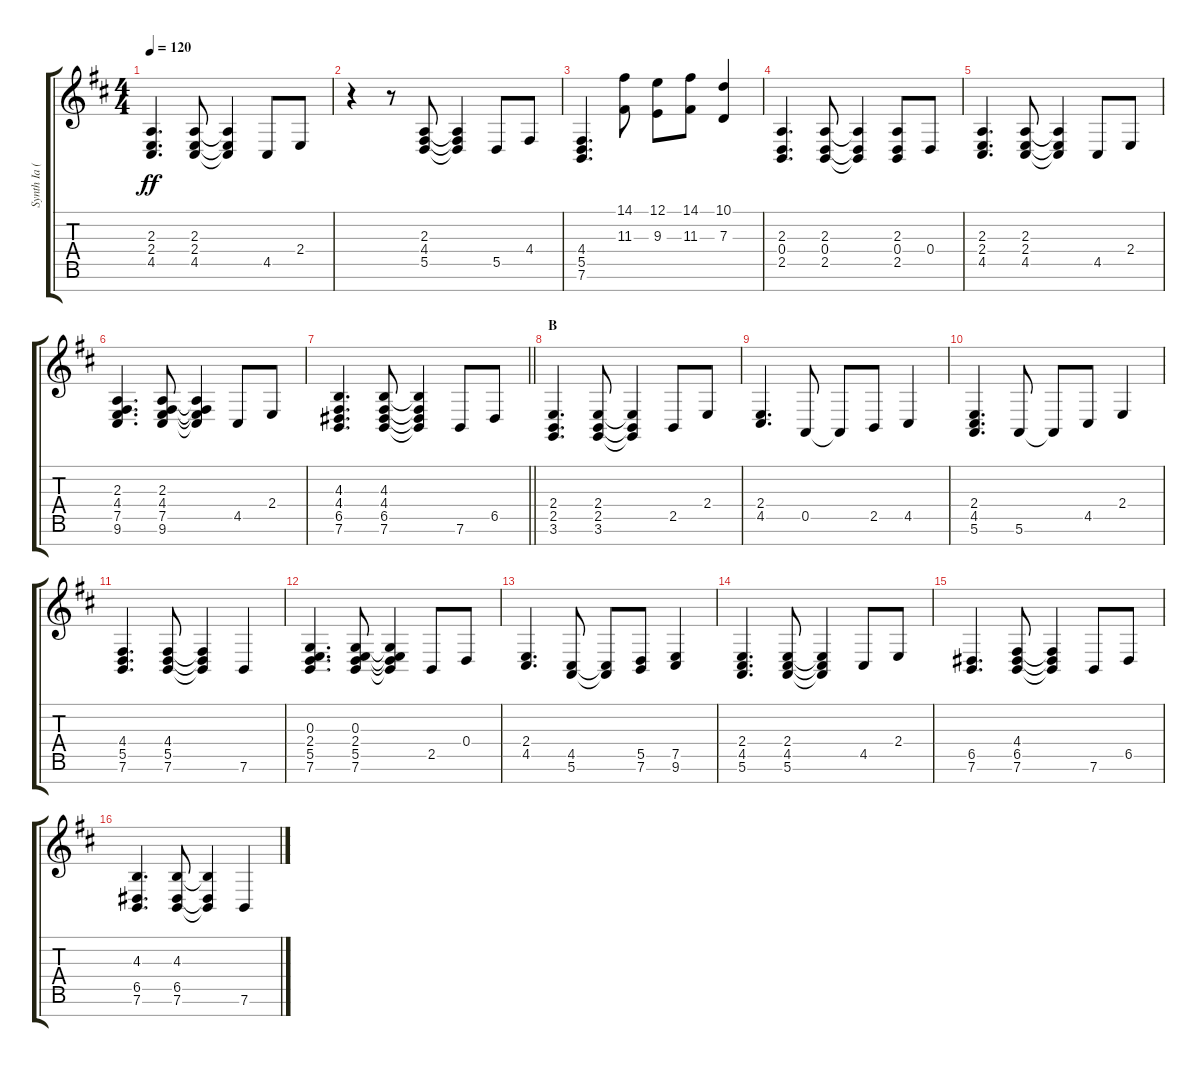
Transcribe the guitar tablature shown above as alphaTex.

\track ("Synth Ia (Kotobuki Tsumugi)" "Synth Ia (") {instrument electricgrandpiano}
\staff {score tabs}
\tuning (E4 B3 G3 D3 A2 E2 B1) {hide}
\ts (4 4)
\tempo 120
\clef g2
\ks d
(2.3 2.4 4.5).4{d dy ff} (2.3 2.4 4.5).8 (2.3{t} 2.4{t} 4.5{t}).4 4.5.8 2.4.8 |
r.4 r.8 (2.3 4.4 5.5).8 (2.3{t} 4.4{t} 5.5{t}).4 5.5.8 4.4.8 |
(4.4 5.5 7.6).4{d} (14.1 11.3).8 (12.1 9.3).8 (14.1 11.3).8 (10.1 7.3).4 |
(2.3 0.4 2.5).4{d} (2.3 0.4 2.5).8 (2.3{t} 0.4{t} 2.5{t}).4 (2.3 0.4 2.5).8 0.4.8 |
(2.3 2.4 4.5).4{d} (2.3 2.4 4.5).8 (2.3{t} 2.4{t} 4.5{t}).4 4.5.8 2.4.8 |
(2.3 4.4 7.5 9.6).4{d} (2.3 4.4 7.5 9.6).8 (2.3{t} 4.4{t} 7.5{t} 9.6{t}).4 4.5.8 2.4.8 |
\barLineRight lightlight
(4.3 4.4 6.5 7.6).4{d} (4.3 4.4 6.5 7.6).8 (4.3{t} 4.4{t} 6.5{t} 7.6{t}).4 7.6.8 6.5.8 |
\section ("" "B")
(2.4 2.5 3.6).4{d} (2.4 2.5 3.6).8 (2.4{t} 2.5{t} 3.6{t}).4 2.5.8 2.4.8 |
(2.4 4.5).4{d} 0.5.8 0.5{t}.8 2.5.8 4.5.4 |
(2.4 4.5 5.6).4{d} 5.6.8 5.6{t}.8 4.5.8 2.4.4 |
(4.4 5.5 7.6).4{d} (4.4 5.5 7.6).8 (4.4{t} 5.5{t} 7.6{t}).4 7.6.4 |
(0.3 2.4 5.5 7.6).4{d} (0.3 2.4 5.5 7.6).8 (0.3{t} 2.4{t} 5.5{t} 7.6{t}).4 2.5.8 0.4.8 |
(2.4 4.5).4{d} (4.5 5.6).8 (4.5{t} 5.6{t}).8 (5.5 7.6).8 (7.5 9.6).4 |
(2.4 4.5 5.6).4{d} (2.4 4.5 5.6).8 (2.4{t} 4.5{t} 5.6{t}).4 4.5.8 2.4.8 |
(6.5 7.6).4{d} (4.4 6.5 7.6).8 (4.4{t} 6.5{t} 7.6{t}).4 7.6.8 6.5.8 |
(4.3 6.5 7.6).4{d} (4.3 6.5 7.6).8 (4.3{t} 6.5{t} 7.6{t}).4 7.6.4
